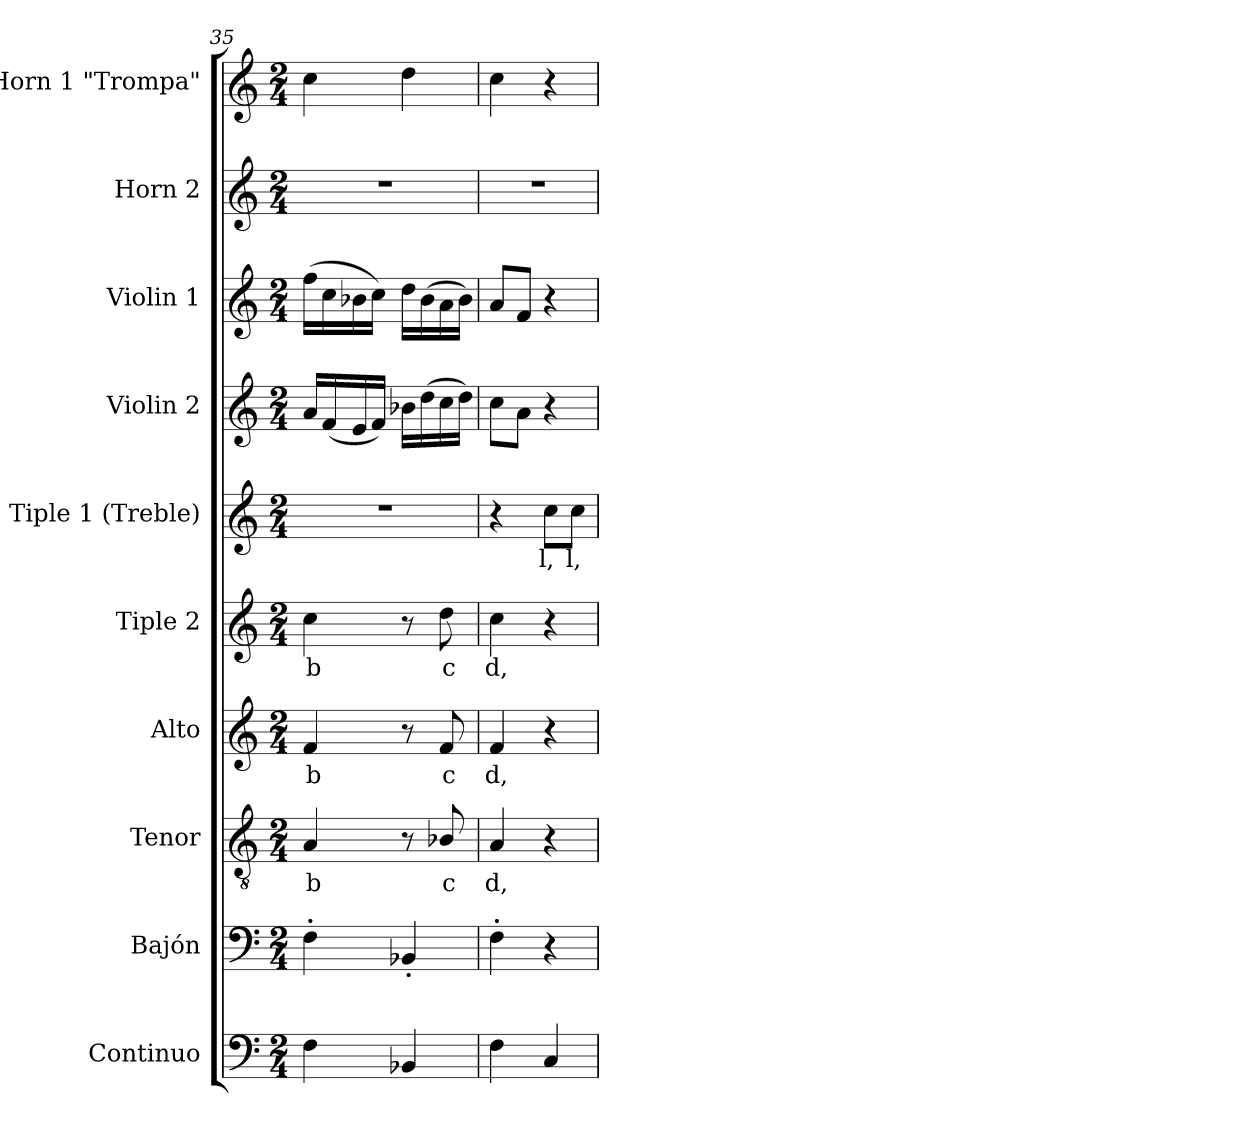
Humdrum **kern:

**kern	**kern	**kern	**text	**kern	**text	**kern	**text	**kern	**text	**kern	**kern	**kern	**kern
*part10	*part9	*part8	*part8	*part7	*part7	*part6	*part6	*part5	*part5	*part4	*part3	*part2	*part1
*staff10	*staff9	*staff8	*staff8	*staff7	*staff7	*staff6	*staff6	*staff5	*staff5	*staff4	*staff3	*staff2	*staff1
*I"Continuo	*I"Bajón	*I"Tenor	*	*I"Alto	*	*I"Tiple 2	*	*I"Tiple 1 (Treble)	*	*I"Violin 2	*I"Violin 1	*I"Horn 2	*I"Horn 1 "Trompa"
*I'Cont.	*	*I'T.	*	*I'A.	*	*	*	*	*	*I'Vln. 2	*I'Vln. 1	*I'Hn 1.	*I'Hn 1.
*clefF4	*clefF4	*clefGv2	*	*clefG2	*	*clefG2	*	*clefG2	*	*clefG2	*clefG2	*clefG2	*clefG2
*	*	*ITrd7c12	*	*	*	*	*	*	*	*	*	*ITrd7c12	*ITrd7c12
*k[]	*k[]	*k[]	*	*k[]	*	*k[]	*	*k[]	*	*k[]	*k[]	*k[]	*k[]
*C:	*C:	*C:	*	*C:	*	*C:	*	*C:	*	*C:	*C:	*C:	*C:
*M2/4	*M2/4	*M2/4	*	*M2/4	*	*M2/4	*	*M2/4	*	*M2/4	*M2/4	*M2/4	*M2/4
=35	=35	=35	=35	=35	=35	=35	=35	=35	=35	=35	=35	=35	=35
!	!	!	!LO:LY:b:color=#000000	!	!	!	!	!	!	!	!	!	!
!	!	!	!	!	!LO:LY:b:color=#000000	!	!	!	!	!	!	!	!
!	!	!	!	!	!	!	!LO:LY:b:color=#000000	!LO:N:vis=1	!	!	!	!LO:N:vis=1	!
4Fi\	4F'i\	4AAi/	b	4fi/	b	4cci\	b	2r	.	16ai/LL	(16ffi\LL	2r	4ci\
.	.	.	.	.	.	.	.	.	.	(16fi/	16cci\	.	.
.	.	.	.	.	.	.	.	.	.	16ei/	16b-Xi\	.	.
.	.	.	.	.	.	.	.	.	.	16fi/JJ)	16cci\JJ)	.	.
4BB-Xi/	4BB-X'i/	8r	.	8r	.	8r	.	.	.	16b-Xi\LL	16ddi\LL	.	4di\
.	.	.	.	.	.	.	.	.	.	(16ddi\	(16b-i\	.	.
!	!	!	!LO:LY:b:color=#000000	!	!	!	!	!	!	!	!	!	!
!	!	!	!	!	!LO:LY:b:color=#000000	!	!	!	!	!	!	!	!
!	!	!	!	!	!	!	!LO:LY:b:color=#000000	!	!	!	!	!	!
.	.	8BB-Xi/	c	8fi/	c	8ddi\	c	.	.	16cci\	16ai\	.	.
.	.	.	.	.	.	.	.	.	.	16ddi\JJ)	16b-i\JJ)	.	.
=36	=36	=36	=36	=36	=36	=36	=36	=36	=36	=36	=36	=36	=36
!	!	!	!LO:LY:b:color=#000000	!	!	!	!	!	!	!	!	!	!
!	!	!	!	!	!LO:LY:b:color=#000000	!	!	!	!	!	!	!	!
!	!	!	!	!	!	!	!LO:LY:b:color=#000000	!	!	!	!	!LO:N:vis=1	!
4Fi\	4F'i\	4AAi/	d,	4fi/	d,	4cci\	d,	4r	.	8cci\L	8ai/L	2r	4ci\
.	.	.	.	.	.	.	.	.	.	8ai\J	8fi/J	.	.
!	!	!	!	!	!	!	!	!	!LO:LY:b:color=#000000	!	!	!	!
4Ci/	4r	4r	.	4r	.	4r	.	8cci\L	l,	4r	4r	.	4r
!	!	!	!	!	!	!	!	!	!LO:LY:b:color=#000000	!	!	!	!
.	.	.	.	.	.	.	.	8cci\J	l,	.	.	.	.
=	=	=	=	=	=	=	=	=	=	=	=	=	=
*-	*-	*-	*-	*-	*-	*-	*-	*-	*-	*-	*-	*-	*-
